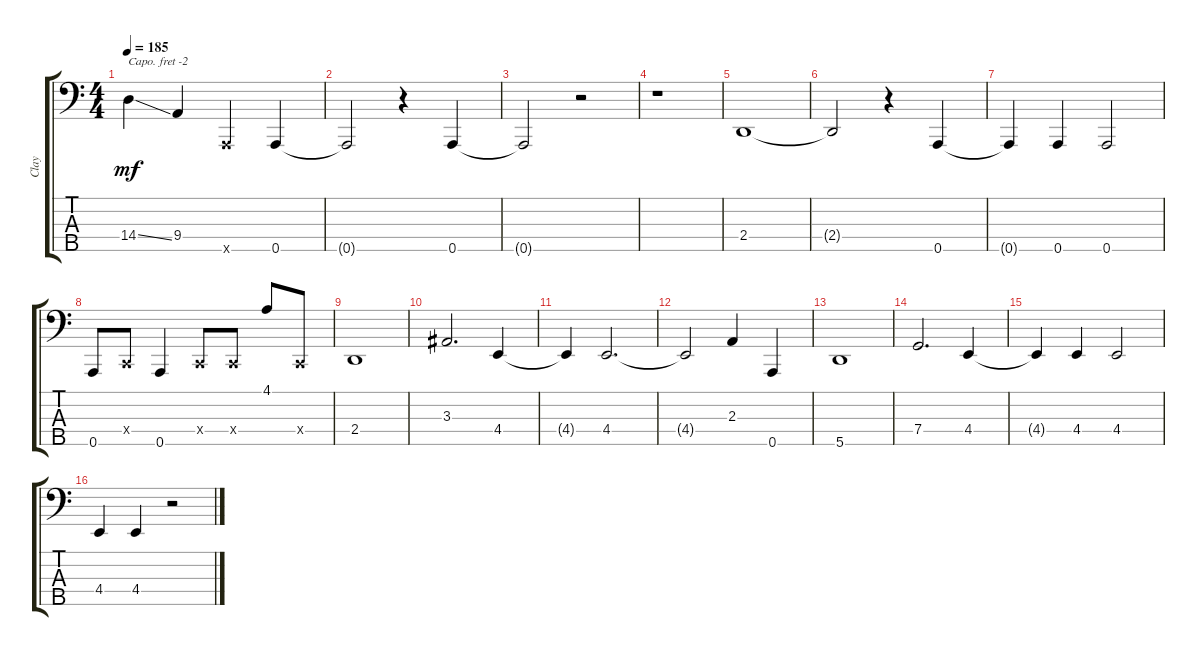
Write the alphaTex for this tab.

\track ("Clay" "Clay") {instrument electricbassfinger}
\staff {score tabs}
\capo -2
\tuning (G2 D2 A1 D1 B0) {hide}
\ts (4 4)
\tempo 185
\clef f4
\ks c
14.4{ss}.4{dy mf} 9.4.4 0.5{x}.4 0.5.4 |
0.5{t}.2 r.4 0.5.4 |
0.5{t}.2 r.2 |
r.1 |
2.4.1 |
2.4{t}.2 r.4 0.5.4 |
0.5{t}.4 0.5.4 0.5.2 |
0.5.8 0.4{x}.8 0.5.4 0.4{x}.8 0.4{x}.8 4.1.8 0.4{x}.8 |
2.4.1 |
3.3.2{d} 4.4.4 |
4.4{t}.4 4.4.2{d} |
4.4{t}.2 2.3.4 0.5.4 |
5.5.1 |
7.4.2{d} 4.4.4 |
4.4{t}.4 4.4.4 4.4.2 |
4.4.4 4.4.4 r.2
